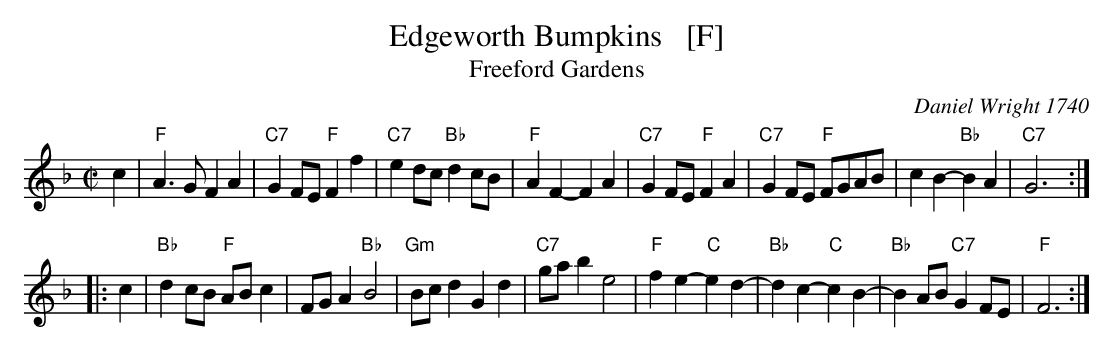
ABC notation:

X:1
T: Edgeworth Bumpkins   [F]
T: Freeford Gardens
O: Daniel Wright 1740
M: C|
L: 1/8
K: F
c2 \
| "F"A3G F2A2 | "C7"G2FE "F"F2f2 | "C7"e2dc "Bb"d2cB | "F"A2F2- F2A2 \
| "C7"G2FE "F"F2A2 | "C7"G2FE "F"FGAB | c2B2- "Bb"B2A2 | "C7"G6 :|
|: c2 \
| "Bb"d2cB "F"ABc2 | FGA2 "Bb"B4 | "Gm"Bcd2 G2d2 | "C7"gab2 e4 \
| "F"f2e2- "C"e2d2- | "Bb"d2c2- "C"c2B2- | "Bb"B2AB "C7"G2FE | "F"F6 :|
